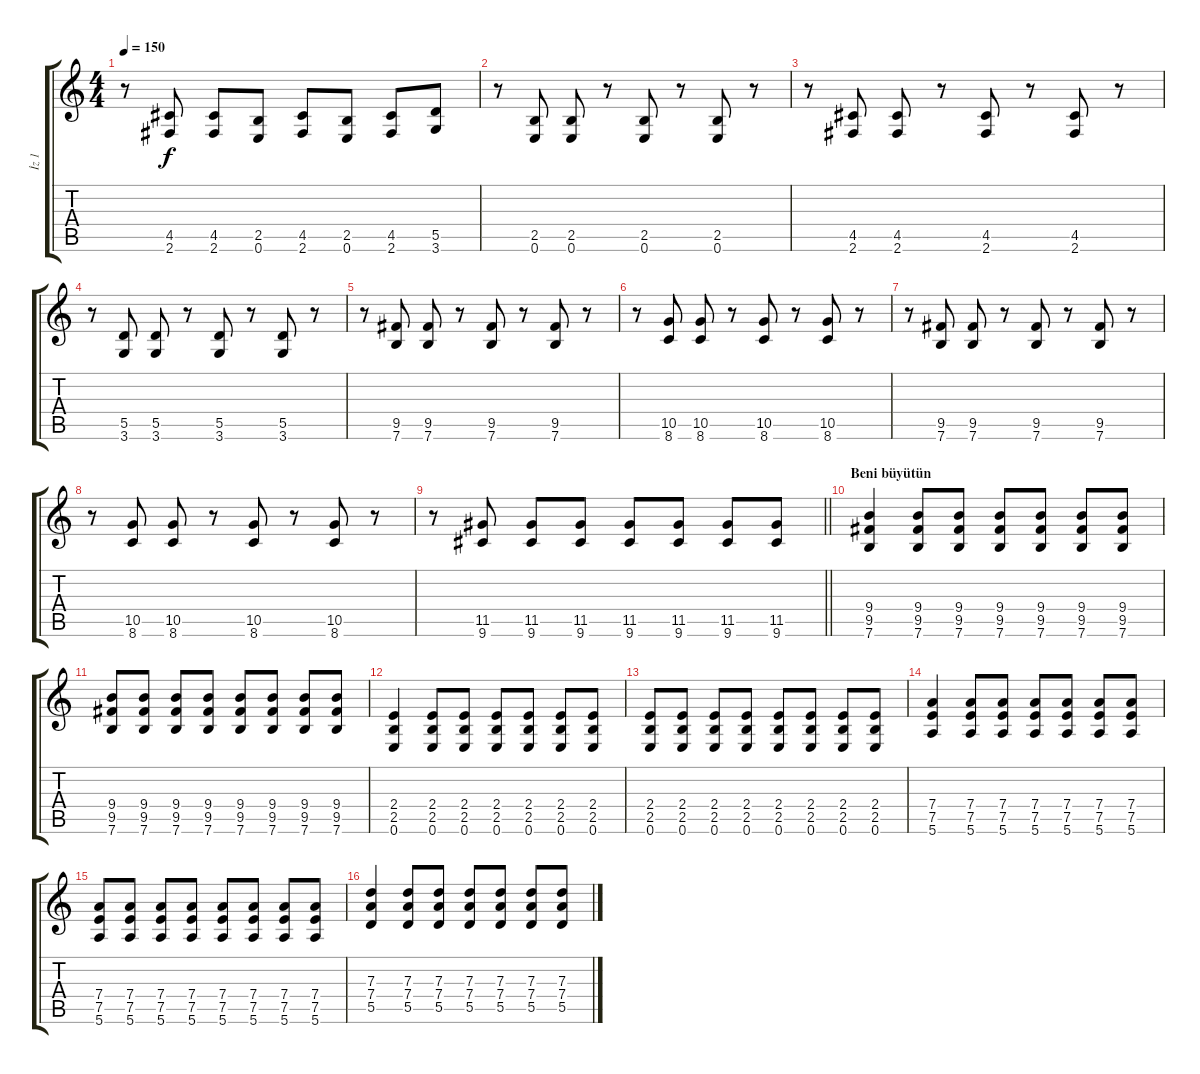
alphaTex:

\track ("İz 1" "İz 1") {instrument overdrivenguitar}
\staff {score tabs}
\tuning (E4 B3 G3 D3 A2 E2) {hide}
\ts (4 4)
\tempo 150
\clef g2
\ks c
r.8{dy f} (4.5 2.6).8 (4.5 2.6).8 (2.5 0.6).8 (4.5 2.6).8 (2.5 0.6).8 (4.5 2.6).8 (5.5 3.6).8 |
r.8 (2.5 0.6).8 (2.5 0.6).8 r.8 (2.5 0.6).8 r.8 (2.5 0.6).8 r.8 |
r.8 (4.5 2.6).8 (4.5 2.6).8 r.8 (4.5 2.6).8 r.8 (4.5 2.6).8 r.8 |
r.8 (5.5 3.6).8 (5.5 3.6).8 r.8 (5.5 3.6).8 r.8 (5.5 3.6).8 r.8 |
r.8 (9.5 7.6).8 (9.5 7.6).8 r.8 (9.5 7.6).8 r.8 (9.5 7.6).8 r.8 |
r.8 (10.5 8.6).8 (10.5 8.6).8 r.8 (10.5 8.6).8 r.8 (10.5 8.6).8 r.8 |
r.8 (9.5 7.6).8 (9.5 7.6).8 r.8 (9.5 7.6).8 r.8 (9.5 7.6).8 r.8 |
r.8 (10.5 8.6).8 (10.5 8.6).8 r.8 (10.5 8.6).8 r.8 (10.5 8.6).8 r.8 |
\barLineRight lightlight
r.8 (11.5 9.6).8 (11.5 9.6).8 (11.5 9.6).8 (11.5 9.6).8 (11.5 9.6).8 (11.5 9.6).8 (11.5 9.6).8 |
\section ("" "Beni büyütün")
(9.4 9.5 7.6).4 (9.4 9.5 7.6).8 (9.4 9.5 7.6).8 (9.4 9.5 7.6).8 (9.4 9.5 7.6).8 (9.4 9.5 7.6).8 (9.4 9.5 7.6).8 |
(9.4 9.5 7.6).8 (9.4 9.5 7.6).8 (9.4 9.5 7.6).8 (9.4 9.5 7.6).8 (9.4 9.5 7.6).8 (9.4 9.5 7.6).8 (9.4 9.5 7.6).8 (9.4 9.5 7.6).8 |
(2.4 2.5 0.6).4 (2.4 2.5 0.6).8 (2.4 2.5 0.6).8 (2.4 2.5 0.6).8 (2.4 2.5 0.6).8 (2.4 2.5 0.6).8 (2.4 2.5 0.6).8 |
(2.4 2.5 0.6).8 (2.4 2.5 0.6).8 (2.4 2.5 0.6).8 (2.4 2.5 0.6).8 (2.4 2.5 0.6).8 (2.4 2.5 0.6).8 (2.4 2.5 0.6).8 (2.4 2.5 0.6).8 |
(7.4 7.5 5.6).4 (7.4 7.5 5.6).8 (7.4 7.5 5.6).8 (7.4 7.5 5.6).8 (7.4 7.5 5.6).8 (7.4 7.5 5.6).8 (7.4 7.5 5.6).8 |
(7.4 7.5 5.6).8 (7.4 7.5 5.6).8 (7.4 7.5 5.6).8 (7.4 7.5 5.6).8 (7.4 7.5 5.6).8 (7.4 7.5 5.6).8 (7.4 7.5 5.6).8 (7.4 7.5 5.6).8 |
(7.3 7.4 5.5).4 (7.3 7.4 5.5).8 (7.3 7.4 5.5).8 (7.3 7.4 5.5).8 (7.3 7.4 5.5).8 (7.3 7.4 5.5).8 (7.3 7.4 5.5).8
